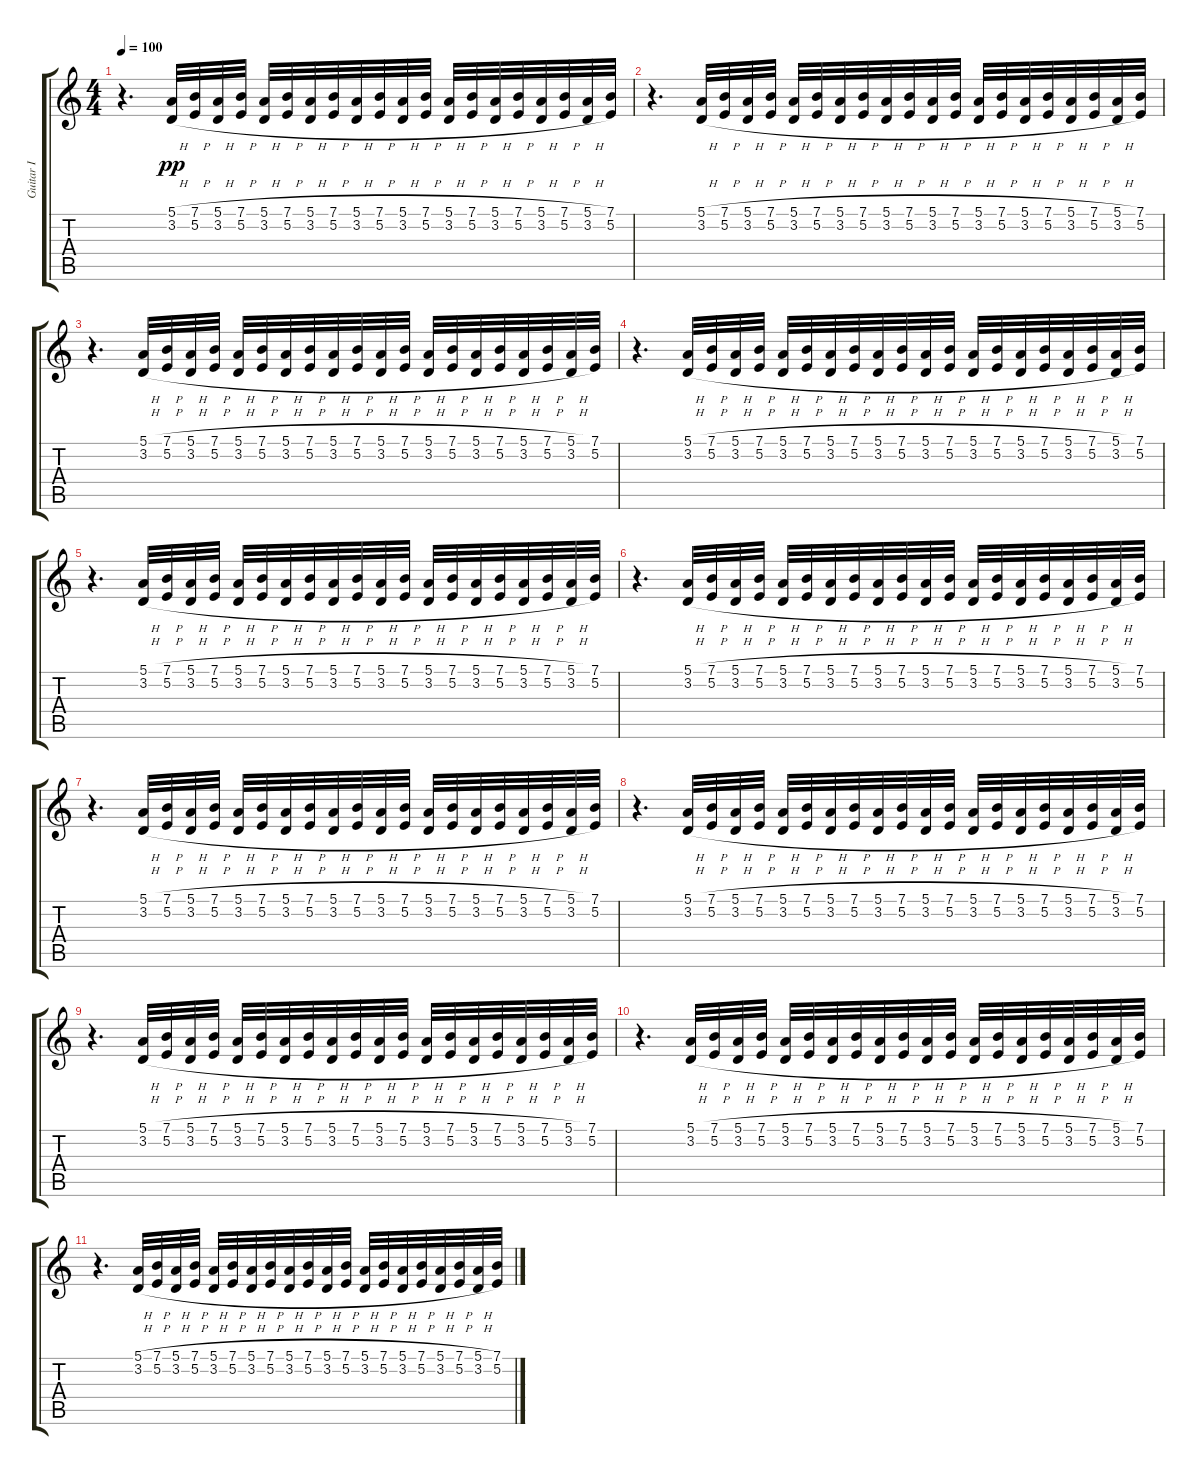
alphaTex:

\track ("Guitar I" "Guitar I") {instrument violin}
\staff {score tabs}
\tuning (E4 B3 G3 D3 A2 E2) {hide}
\ts (4 4)
\tempo 100
\clef g2
\ks c
r.4{d dy pp} (5.1{h} 3.2{h}).32 (7.1{h} 5.2{h}).32 (5.1{h} 3.2{h}).32 (7.1{h} 5.2{h}).32 (5.1{h} 3.2{h}).32 (7.1{h} 5.2{h}).32 (5.1{h} 3.2{h}).32 (7.1{h} 5.2{h}).32 (5.1{h} 3.2{h}).32 (7.1{h} 5.2{h}).32 (5.1{h} 3.2{h}).32 (7.1{h} 5.2{h}).32 (5.1{h} 3.2{h}).32 (7.1{h} 5.2{h}).32 (5.1{h} 3.2{h}).32 (7.1{h} 5.2{h}).32 (5.1{h} 3.2{h}).32 (7.1{h} 5.2{h}).32 (5.1{h} 3.2{h}).32 (7.1 5.2).32 |
r.4{d} (5.1{h} 3.2{h}).32 (7.1{h} 5.2{h}).32 (5.1{h} 3.2{h}).32 (7.1{h} 5.2{h}).32 (5.1{h} 3.2{h}).32 (7.1{h} 5.2{h}).32 (5.1{h} 3.2{h}).32 (7.1{h} 5.2{h}).32 (5.1{h} 3.2{h}).32 (7.1{h} 5.2{h}).32 (5.1{h} 3.2{h}).32 (7.1{h} 5.2{h}).32 (5.1{h} 3.2{h}).32 (7.1{h} 5.2{h}).32 (5.1{h} 3.2{h}).32 (7.1{h} 5.2{h}).32 (5.1{h} 3.2{h}).32 (7.1{h} 5.2{h}).32 (5.1{h} 3.2{h}).32 (7.1 5.2).32 |
r.4{d} (5.1{h} 3.2{h}).32 (7.1{h} 5.2{h}).32 (5.1{h} 3.2{h}).32 (7.1{h} 5.2{h}).32 (5.1{h} 3.2{h}).32 (7.1{h} 5.2{h}).32 (5.1{h} 3.2{h}).32 (7.1{h} 5.2{h}).32 (5.1{h} 3.2{h}).32 (7.1{h} 5.2{h}).32 (5.1{h} 3.2{h}).32 (7.1{h} 5.2{h}).32 (5.1{h} 3.2{h}).32 (7.1{h} 5.2{h}).32 (5.1{h} 3.2{h}).32 (7.1{h} 5.2{h}).32 (5.1{h} 3.2{h}).32 (7.1{h} 5.2{h}).32 (5.1{h} 3.2{h}).32 (7.1 5.2).32 |
r.4{d} (5.1{h} 3.2{h}).32 (7.1{h} 5.2{h}).32 (5.1{h} 3.2{h}).32 (7.1{h} 5.2{h}).32 (5.1{h} 3.2{h}).32 (7.1{h} 5.2{h}).32 (5.1{h} 3.2{h}).32 (7.1{h} 5.2{h}).32 (5.1{h} 3.2{h}).32 (7.1{h} 5.2{h}).32 (5.1{h} 3.2{h}).32 (7.1{h} 5.2{h}).32 (5.1{h} 3.2{h}).32 (7.1{h} 5.2{h}).32 (5.1{h} 3.2{h}).32 (7.1{h} 5.2{h}).32 (5.1{h} 3.2{h}).32 (7.1{h} 5.2{h}).32 (5.1{h} 3.2{h}).32 (7.1 5.2).32 |
r.4{d} (5.1{h} 3.2{h}).32 (7.1{h} 5.2{h}).32 (5.1{h} 3.2{h}).32 (7.1{h} 5.2{h}).32 (5.1{h} 3.2{h}).32 (7.1{h} 5.2{h}).32 (5.1{h} 3.2{h}).32 (7.1{h} 5.2{h}).32 (5.1{h} 3.2{h}).32 (7.1{h} 5.2{h}).32 (5.1{h} 3.2{h}).32 (7.1{h} 5.2{h}).32 (5.1{h} 3.2{h}).32 (7.1{h} 5.2{h}).32 (5.1{h} 3.2{h}).32 (7.1{h} 5.2{h}).32 (5.1{h} 3.2{h}).32 (7.1{h} 5.2{h}).32 (5.1{h} 3.2{h}).32 (7.1 5.2).32 |
r.4{d} (5.1{h} 3.2{h}).32 (7.1{h} 5.2{h}).32 (5.1{h} 3.2{h}).32 (7.1{h} 5.2{h}).32 (5.1{h} 3.2{h}).32 (7.1{h} 5.2{h}).32 (5.1{h} 3.2{h}).32 (7.1{h} 5.2{h}).32 (5.1{h} 3.2{h}).32 (7.1{h} 5.2{h}).32 (5.1{h} 3.2{h}).32 (7.1{h} 5.2{h}).32 (5.1{h} 3.2{h}).32 (7.1{h} 5.2{h}).32 (5.1{h} 3.2{h}).32 (7.1{h} 5.2{h}).32 (5.1{h} 3.2{h}).32 (7.1{h} 5.2{h}).32 (5.1{h} 3.2{h}).32 (7.1 5.2).32 |
r.4{d} (5.1{h} 3.2{h}).32 (7.1{h} 5.2{h}).32 (5.1{h} 3.2{h}).32 (7.1{h} 5.2{h}).32 (5.1{h} 3.2{h}).32 (7.1{h} 5.2{h}).32 (5.1{h} 3.2{h}).32 (7.1{h} 5.2{h}).32 (5.1{h} 3.2{h}).32 (7.1{h} 5.2{h}).32 (5.1{h} 3.2{h}).32 (7.1{h} 5.2{h}).32 (5.1{h} 3.2{h}).32 (7.1{h} 5.2{h}).32 (5.1{h} 3.2{h}).32 (7.1{h} 5.2{h}).32 (5.1{h} 3.2{h}).32 (7.1{h} 5.2{h}).32 (5.1{h} 3.2{h}).32 (7.1 5.2).32 |
r.4{d volume 12} (5.1{h} 3.2{h}).32 (7.1{h} 5.2{h}).32 (5.1{h} 3.2{h}).32 (7.1{h} 5.2{h}).32 (5.1{h} 3.2{h}).32 (7.1{h} 5.2{h}).32 (5.1{h} 3.2{h}).32 (7.1{h} 5.2{h}).32 (5.1{h} 3.2{h}).32 (7.1{h} 5.2{h}).32 (5.1{h} 3.2{h}).32 (7.1{h} 5.2{h}).32 (5.1{h} 3.2{h}).32 (7.1{h} 5.2{h}).32 (5.1{h} 3.2{h}).32 (7.1{h} 5.2{h}).32 (5.1{h} 3.2{h}).32 (7.1{h} 5.2{h}).32 (5.1{h} 3.2{h}).32 (7.1 5.2).32 |
r.4{d volume 8} (5.1{h} 3.2{h}).32 (7.1{h} 5.2{h}).32 (5.1{h} 3.2{h}).32 (7.1{h} 5.2{h}).32 (5.1{h} 3.2{h}).32 (7.1{h} 5.2{h}).32 (5.1{h} 3.2{h}).32 (7.1{h} 5.2{h}).32 (5.1{h} 3.2{h}).32 (7.1{h} 5.2{h}).32 (5.1{h} 3.2{h}).32 (7.1{h} 5.2{h}).32 (5.1{h} 3.2{h}).32 (7.1{h} 5.2{h}).32 (5.1{h} 3.2{h}).32 (7.1{h} 5.2{h}).32 (5.1{h} 3.2{h}).32 (7.1{h} 5.2{h}).32 (5.1{h} 3.2{h}).32 (7.1 5.2).32 |
r.4{d volume 4} (5.1{h} 3.2{h}).32 (7.1{h} 5.2{h}).32 (5.1{h} 3.2{h}).32 (7.1{h} 5.2{h}).32 (5.1{h} 3.2{h}).32 (7.1{h} 5.2{h}).32 (5.1{h} 3.2{h}).32 (7.1{h} 5.2{h}).32 (5.1{h} 3.2{h}).32 (7.1{h} 5.2{h}).32 (5.1{h} 3.2{h}).32 (7.1{h} 5.2{h}).32 (5.1{h} 3.2{h}).32 (7.1{h} 5.2{h}).32 (5.1{h} 3.2{h}).32 (7.1{h} 5.2{h}).32 (5.1{h} 3.2{h}).32 (7.1{h} 5.2{h}).32 (5.1{h} 3.2{h}).32 (7.1 5.2).32 |
r.4{d volume 0} (5.1{h} 3.2{h}).32 (7.1{h} 5.2{h}).32 (5.1{h} 3.2{h}).32 (7.1{h} 5.2{h}).32 (5.1{h} 3.2{h}).32 (7.1{h} 5.2{h}).32 (5.1{h} 3.2{h}).32 (7.1{h} 5.2{h}).32 (5.1{h} 3.2{h}).32 (7.1{h} 5.2{h}).32 (5.1{h} 3.2{h}).32 (7.1{h} 5.2{h}).32 (5.1{h} 3.2{h}).32 (7.1{h} 5.2{h}).32 (5.1{h} 3.2{h}).32 (7.1{h} 5.2{h}).32 (5.1{h} 3.2{h}).32 (7.1{h} 5.2{h}).32 (5.1{h} 3.2{h}).32 (7.1 5.2).32
